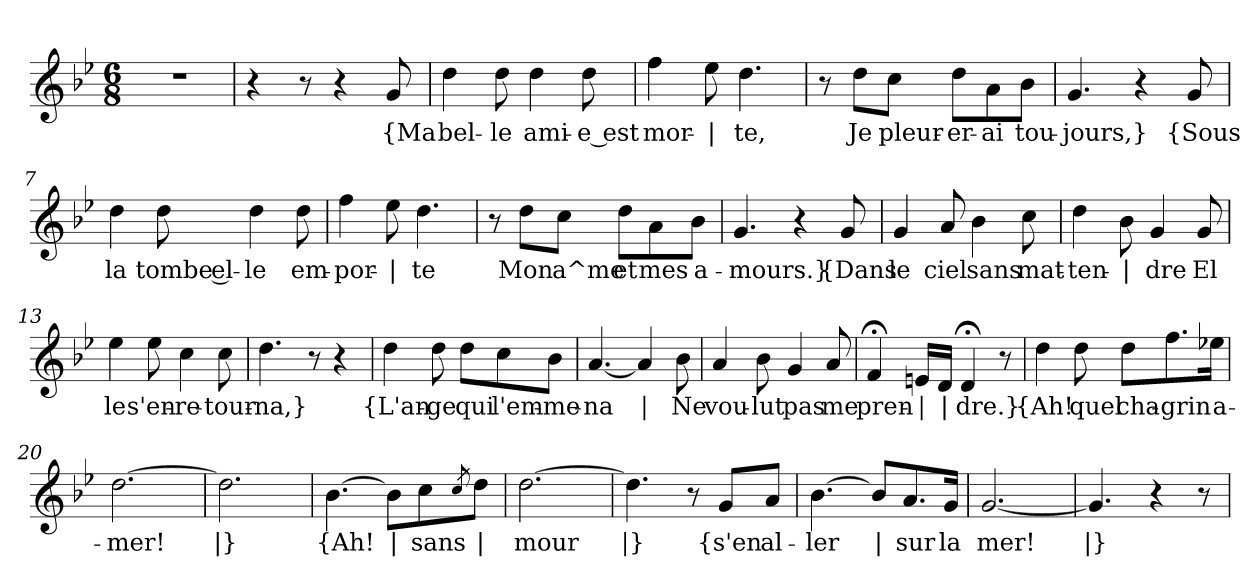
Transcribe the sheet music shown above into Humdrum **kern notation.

**kern	**text
*part1	*part1
*staff1	*staff1
*clefG2	*
*k[b-e-]	*
*M6/8	*
=1	=1
2.r	.
=2	=2
4r	.
8r	.
4r	.
!	!LO:LY:b
8g/	{Ma
=3	=3
!	!LO:LY:b
4dd\	bel-
!	!LO:LY:b
8dd\	-le
!	!LO:LY:b
4dd\	ami-
!	!LO:LY:b
8dd\	-e est
=4	=4
!	!LO:LY:b
4ff\	mor-
!	!LO:LY:b
8ee-\	|
!	!LO:LY:b
4.dd\	-te,
=5	=5
8r	.
!	!LO:LY:b
8dd\L	Je
!	!LO:LY:b
8cc\J	pleur-
!	!LO:LY:b
8dd\L	-er-
!	!LO:LY:b
8a\	-ai
!	!LO:LY:b
8b-\J	tou-
=6	=6
!	!LO:LY:b
4.g/	-jours,}
4r	.
!	!LO:LY:b
8g/	{Sous
!!LO:LB:g=z
=7	=7
!	!LO:LY:b
4dd\	la
!	!LO:LY:b
8dd\	tombe el-
!	!LO:LY:b
4dd\	-le
!	!LO:LY:b
8dd\	em-
=8	=8
!	!LO:LY:b
4ff\	-por-
!	!LO:LY:b
8ee-\	|
!	!LO:LY:b
4.dd\	-te
=9	=9
8r	.
!	!LO:LY:b
8dd\L	Mon
!	!LO:LY:b
8cc\J	a^me
!	!LO:LY:b
8dd\L	et
!	!LO:LY:b
8a\	mes
!	!LO:LY:b
8b-\J	a-
=10	=10
!	!LO:LY:b
4.g/	-mours.}
4r	.
!	!LO:LY:b
8g/	{Dans
=11	=11
!	!LO:LY:b
4g/	le
!	!LO:LY:b
8a/	ciel
!	!LO:LY:b
4b-\	sans
!	!LO:LY:b
8cc\	mat-
!!LO:LB:g=z
=12	=12
!	!LO:LY:b
4dd\	-ten-
!	!LO:LY:b
8b-\	|
!	!LO:LY:b
4g/	-dre
!	!LO:LY:b
8g/	El
=13	=13
!	!LO:LY:b
4ee-\	-le
!	!LO:LY:b
8ee-\	s'en-
!	!LO:LY:b
4cc\	-re-
!	!LO:LY:b
8cc\	-tour-
=14	=14
!	!LO:LY:b
4.dd\	-na,}
8r	.
4r	.
=15	=15
!	!LO:LY:b
4dd\	{L'an-
!	!LO:LY:b
8dd\	-ge
!	!LO:LY:b
8dd\L	qui
!	!LO:LY:b
8cc\	l'em-
!	!LO:LY:b
8b-\J	-me-
=16	=16
!	!LO:LY:b
[4.a/	-na
!	!LO:LY:b
4a/]	|
!	!LO:LY:b
8b-\	Ne
=17	=17
!	!LO:LY:b
4a/	vou-
!	!LO:LY:b
8b-\	-lut
!	!LO:LY:b
4g/	pas
!	!LO:LY:b
8a/	me
!!LO:LB:g=z
=18	=18
!	!LO:LY:b
4f;</	pren-
!	!LO:LY:b
16en/LL	|
!	!LO:LY:b
16d/JJ	|
!	!LO:LY:b
4d;</	dre.}
8r	.
=19	=19
!	!LO:LY:b
4dd\	{Ah!
!	!LO:LY:b
8dd\	quel
!	!LO:LY:b
8dd\L	cha-
!	!LO:LY:b
8.ff\	-grin
!	!LO:LY:b
16ee-X\Jk	a-
=20	=20
!	!LO:LY:b
[2.dd\	-mer!
=21	=21
!	!LO:LY:b
2.dd\]	|}
=22	=22
!	!LO:LY:b
[4.b-\	{Ah!
!	!LO:LY:b
8b-\L]	|
!	!LO:LY:b
8cc\	sans
8qcc/	.
!	!LO:LY:b
8dd\J	|
=23	=23
!	!LO:LY:b
[2.dd\	-mour
=24	=24
!	!LO:LY:b
4.dd\]	|}
8r	.
!	!LO:LY:b
8g/L	{s'en
!	!LO:LY:b
8a/J	al-
=25	=25
!	!LO:LY:b
[4.b-\	-ler
!	!LO:LY:b
8b-/L]	|
!	!LO:LY:b
8.a/	sur
!	!LO:LY:b
16g/Jk	la
!!LO:LB:g=z
=26	=26
!	!LO:LY:b
[2.g/	mer!
=27	=27
!	!LO:LY:b
4.g/]	|}
4r	.
8r	.
=	=
*-	*-
